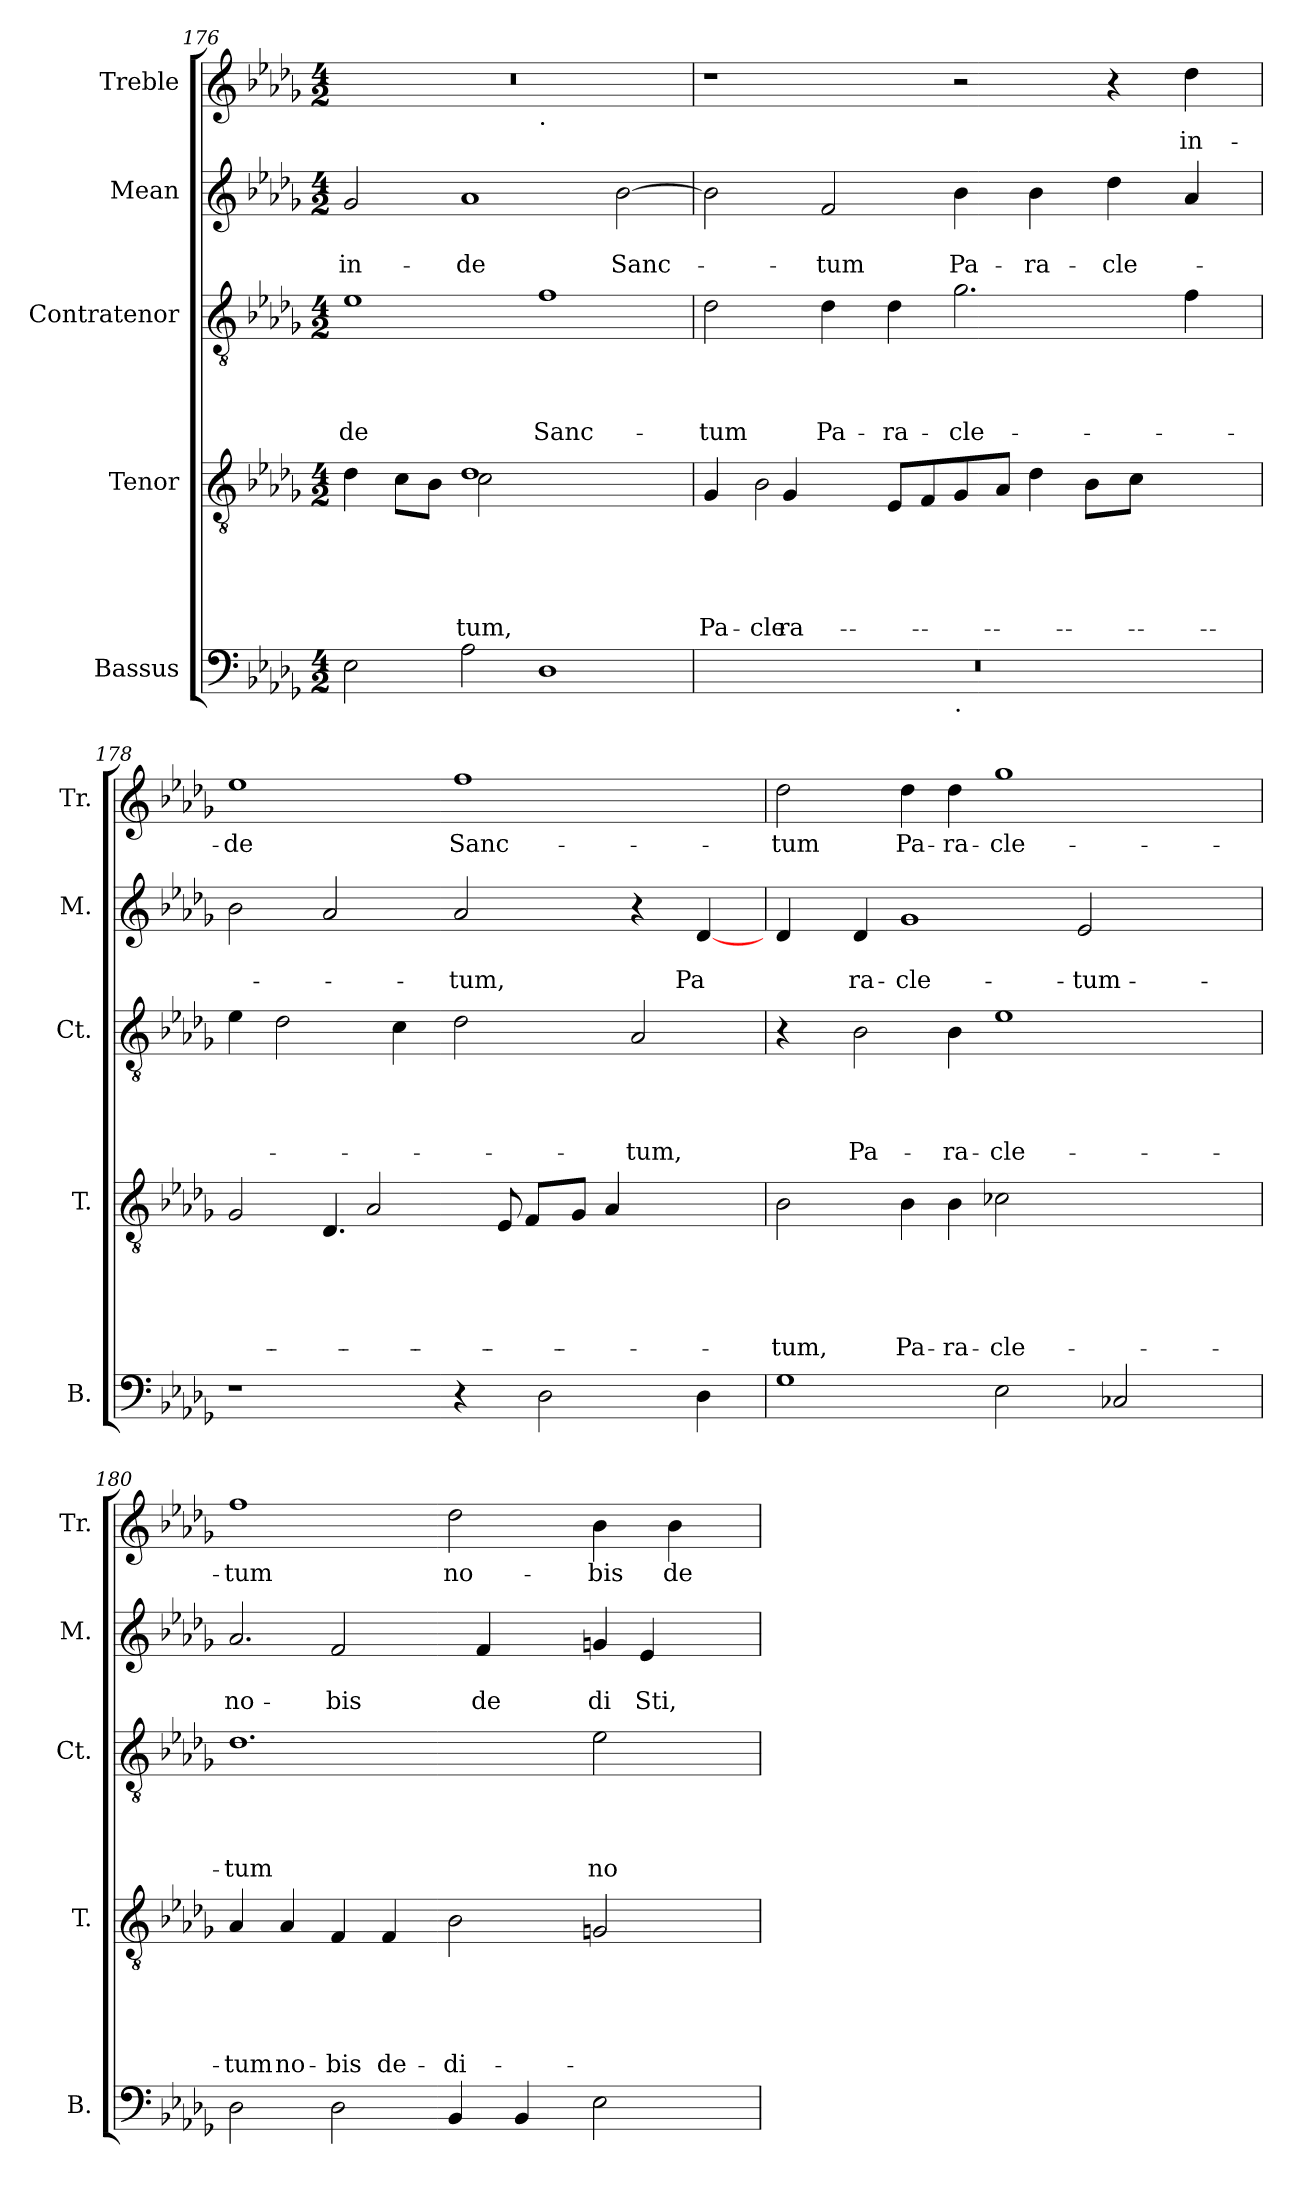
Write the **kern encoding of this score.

**kern	**kern	**text	**text	**text	**text	**text	**kern	**text	**text	**text	**text	**kern	**text	**text	**kern	**text
*part5	*part4	*part4	*part4	*part4	*part4	*part4	*part3	*part3	*part3	*part3	*part3	*part2	*part2	*part2	*part1	*part1
*staff5	*staff4	*staff4	*staff4	*staff4	*staff4	*staff4	*staff3	*staff3	*staff3	*staff3	*staff3	*staff2	*staff2	*staff2	*staff1	*staff1
*I"Bassus	*I"Tenor	*	*	*	*	*	*I"Contratenor	*	*	*	*	*I"Mean	*	*	*I"Treble	*
*I'B.	*I'T.	*	*	*	*	*	*I'Ct.	*	*	*	*	*I'M.	*	*	*I'Tr.	*
*clefF4	*clefGv2	*	*	*	*	*	*clefGv2	*	*	*	*	*clefG2	*	*	*clefG2	*
*k[b-e-a-d-g-]	*k[b-e-a-d-g-]	*	*	*	*	*	*k[b-e-a-d-g-]	*	*	*	*	*k[b-e-a-d-g-]	*	*	*k[b-e-a-d-g-]	*
*D-:	*D-:	*	*	*	*	*	*D-:	*	*	*	*	*D-:	*	*	*D-:	*
*M4/2	*M4/2	*	*	*	*	*	*M4/2	*	*	*	*	*M4/2	*	*	*M4/2	*
=176	=176	=176	=176	=176	=176	=176	=176	=176	=176	=176	=176	=176	=176	=176	=176	=176
*	*^	*	*	*	*	*	*	*	*	*	*	*	*	*	*	*
!	!	!	!	!	!	!	!	!	!	!	!	!LO:LY:b	!	!	!LO:LY:b	!	!
*	*	*	*	*	*	*	*	*	*	*	*	*	*	*	*	*^	*
2E-\	4d-\	2ryy	.	.	.	.	.	1e-	.	.	.	-de	2g-/	.	in-	0r	1ryy	.
.	8c\L	.	.	.	.	.	.	.	.	.	.	.	.	.	.	.	.	.
.	8B-\J	.	.	.	.	.	.	.	.	.	.	.	.	.	.	.	.	.
!	!	!	!	!	!	!	!LO:LY:b	!	!	!	!	!	!	!	!LO:LY:b	!	!	!
2A-\	1d-	2c\	.	.	.	.	-tum,	.	.	.	.	.	1a-	.	-de	.	.	.
!	!	!	!	!	!	!	!	!	!	!	!	!	!	!	!	!	!LO:TX:b:t=.	!
!	!	!	!	!	!	!	!	!	!	!	!	!LO:LY:b	!	!	!	!	!	!
1D-	.	2ryy	.	.	.	.	.	1f	.	.	.	Sanc-	.	.	.	.	1ryy	.
!	!	!	!	!	!	!	!	!	!	!	!	!	!	!	!LO:LY:b	!	!	!
.	2ryy	2ryy	.	.	.	.	.	.	.	.	.	.	[>2b-\	.	Sanc-	.	.	.
=177	=177	=177	=177	=177	=177	=177	=177	=177	=177	=177	=177	=177	=177	=177	=177	=177	=177	=177
!	!	!	!	!	!	!	!LO:LY:b	!	!	!	!	!LO:LY:b	!	!	!	!	!	!
*^	*	*	*	*	*	*	*	*	*	*	*	*	*	*	*	*v	*v	*
0r	1ryy	4G-/	4ryy	.	.	.	.	Pa-	2d-\	.	.	.	-tum	2b-\]	.	.	1r	.
!	!	!	!	!	!	!	!	!LO:LY:b	!	!	!	!	!	!	!	!	!	!
.	.	2B-\	16.ryy	.	.	.	.	-cle-	.	.	.	.	.	.	.	.	.	.
!	!	!	!	!	!	!	!	!LO:LY:b	!	!	!	!	!	!	!	!	!	!
.	.	.	4G-/	.	.	.	.	-ra-	.	.	.	.	.	.	.	.	.	.
!	!	!	!	!	!	!	!	!	!	!	!	!	!LO:LY:b	!	!	!LO:LY:b	!	!
.	.	.	.	.	.	.	.	.	4d-\	.	.	.	Pa-	2f/	.	-tum	.	.
.	.	.	2ryy	.	.	.	.	.	.	.	.	.	.	.	.	.	.	.
!	!	!	!	!	!	!	!	!	!	!	!	!	!LO:LY:b	!	!	!	!	!
.	.	8E-/L	.	.	.	.	.	.	4d-\	.	.	.	-ra-	.	.	.	.	.
.	.	8F/	.	.	.	.	.	.	.	.	.	.	.	.	.	.	.	.
!	!LO:TX:b:t=.	!	!	!	!	!	!	!	!	!	!	!	!	!	!	!	!	!
!	!	!	!	!	!	!	!	!	!	!	!	!	!LO:LY:b	!	!	!LO:LY:b	!	!
.	1ryy	8G-/	.	.	.	.	.	.	2.g-\	.	.	.	-cle-	4b-\	.	Pa-	2r	.
.	.	.	4ryy	.	.	.	.	.	.	.	.	.	.	.	.	.	.	.
.	.	8A-/J	.	.	.	.	.	.	.	.	.	.	.	.	.	.	.	.
!	!	!	!	!	!	!	!	!	!	!	!	!	!	!	!	!LO:LY:b	!	!
.	.	4d-\	.	.	.	.	.	.	.	.	.	.	.	4b-\	.	-ra-	.	.
.	.	.	16.ryy	.	.	.	.	.	.	.	.	.	.	.	.	.	.	.
.	.	.	8B-\L	.	.	.	.	.	.	.	.	.	.	.	.	.	.	.
!	!	!	!	!	!	!	!	!	!	!	!	!	!	!	!	!LO:LY:b	!	!
.	.	4ryy	.	.	.	.	.	.	.	.	.	.	.	4dd-\	.	-cle-	4r	.
.	.	.	8c\J	.	.	.	.	.	.	.	.	.	.	.	.	.	.	.
.	.	.	4ryy	.	.	.	.	.	.	.	.	.	.	.	.	.	.	.
!	!	!	!	!	!	!	!	!	!	!	!	!	!	!	!	!	!	!LO:LY:b
.	.	16ryy	.	.	.	.	.	.	4f\	.	.	.	.	4a-/	.	.	4dd-\	in-
.	.	8.ryy	.	.	.	.	.	.	.	.	.	.	.	.	.	.	.	.
.	.	.	16ryy	.	.	.	.	.	.	.	.	.	.	.	.	.	.	.
=178	=178	=178	=178	=178	=178	=178	=178	=178	=178	=178	=178	=178	=178	=178	=178	=178	=178	=178
!	!	!	!	!	!	!	!	!	!	!	!	!	!	!	!	!	!	!LO:LY:b
*v	*v	*	*	*	*	*	*	*	*	*	*	*	*	*	*	*	*	*
1r	2G-/	2ryy	.	.	.	.	.	4e-\	.	.	.	.	2b-\	.	.	1ee-	-de
.	.	.	.	.	.	.	.	2d-\	.	.	.	.	.	.	.	.	.
.	4.D-/	8ryy	.	.	.	.	.	.	.	.	.	.	2a-/	.	.	.	.
.	.	32ryy	.	.	.	.	.	.	.	.	.	.	.	.	.	.	.
.	.	2A-/	.	.	.	.	.	.	.	.	.	.	.	.	.	.	.
.	.	.	.	.	.	.	.	4c\	.	.	.	.	.	.	.	.	.
.	4ryy	.	.	.	.	.	.	.	.	.	.	.	.	.	.	.	.
!	!	!	!	!	!	!	!	!	!	!	!	!	!	!	!LO:LY:b	!	!LO:LY:b
4r	.	.	.	.	.	.	.	2d-\	.	.	.	.	2a-/	.	-tum,	1ff	Sanc-
.	16.ryy	.	.	.	.	.	.	.	.	.	.	.	.	.	.	.	.
.	.	8E-/	.	.	.	.	.	.	.	.	.	.	.	.	.	.	.
.	8F/L	.	.	.	.	.	.	.	.	.	.	.	.	.	.	.	.
2D-\	.	.	.	.	.	.	.	.	.	.	.	.	.	.	.	.	.
.	.	8ryy	.	.	.	.	.	.	.	.	.	.	.	.	.	.	.
.	8G-/J	.	.	.	.	.	.	.	.	.	.	.	.	.	.	.	.
.	.	32ryy	.	.	.	.	.	.	.	.	.	.	.	.	.	.	.
.	.	4A-/	.	.	.	.	.	.	.	.	.	.	.	.	.	.	.
.	4ryy	.	.	.	.	.	.	.	.	.	.	.	.	.	.	.	.
!	!	!	!	!	!	!	!	!	!	!	!	!LO:LY:b	!	!	!	!	!
.	.	.	.	.	.	.	.	2A-/	.	.	.	-tum,	4r	.	.	.	.
.	.	4ryy	.	.	.	.	.	.	.	.	.	.	.	.	.	.	.
.	16ryy	.	.	.	.	.	.	.	.	.	.	.	.	.	.	.	.
!	!	!	!	!	!	!	!	!	!	!	!	!	!	!	!LO:LY:b	!	!
4D-\	.	.	.	.	.	.	.	.	.	.	.	.	[<4d-/	.	Pa	.	.
.	8..ryy	.	.	.	.	.	.	.	.	.	.	.	.	.	.	.	.
.	.	16ryy	.	.	.	.	.	.	.	.	.	.	.	.	.	.	.
!!LO:LB:g=z
=179	=179	=179	=179	=179	=179	=179	=179	=179	=179	=179	=179	=179	=179	=179	=179	=179	=179
!	!	!	!	!	!	!	!LO:LY:b	!	!	!	!	!	!	!	!	!	!LO:LY:b
*	*	*	*	*	*	*	*	*	*	*	*	*	*^	*	*	*	*
*	*v	*v	*	*	*	*	*	*	*	*	*	*	*	*^	*	*	*	*
1G-	2B-\	.	.	.	.	-tum,	4r	.	.	.	.	16ryy	4d-/	1ryy	.	.	2dd-\	-tum
.	.	.	.	.	.	.	.	.	.	.	.	8ryy	.	.	.	.	.	.
.	.	.	.	.	.	.	.	.	.	.	.	32ryy	.	.	.	.	.	.
.	.	.	.	.	.	.	.	.	.	.	.	1ryy	.	.	.	.	.	.
!	!	!	!	!	!	!	!	!	!	!	!LO:LY:b	!	!	!	!	!LO:LY:b	!	!
.	.	.	.	.	.	.	2B-\	.	.	.	Pa-	.	4d-/	.	.	ra-	.	.
!	!	!	!	!	!	!LO:LY:b	!	!	!	!	!	!	!	!	!	!LO:LY:b	!	!LO:LY:b
.	4B-\	.	.	.	.	Pa-	.	.	.	.	.	.	1g-	.	.	-cle-	4dd-\	Pa-
!	!	!	!	!	!	!LO:LY:b	!	!	!	!	!LO:LY:b	!	!	!	!	!	!	!LO:LY:b
.	4B-\	.	.	.	.	-ra-	4B-\	.	.	.	-ra-	.	.	.	.	.	4dd-\	-ra-
!	!	!	!	!	!	!LO:LY:b	!	!	!	!	!LO:LY:b	!	!	!	!	!	!	!LO:LY:b
2E-\	2c-X\	.	.	.	.	-cle-	1e-	.	.	.	-cle-	.	.	4ryy	.	.	1gg-	-cle-
.	.	.	.	.	.	.	.	.	.	.	.	2ryy	.	.	.	.	.	.
.	.	.	.	.	.	.	.	.	.	.	.	.	.	16.ryy	.	.	.	.
!	!	!	!	!	!	!	!	!	!	!	!	!	!	!	!	!LO:LY:b	!	!
.	.	.	.	.	.	.	.	.	.	.	.	.	.	2e-/	.	-tum	.	.
2C-X/	2ryy	.	.	.	.	.	.	.	.	.	.	.	8ryy	.	.	.	.	.
.	.	.	.	.	.	.	.	.	.	.	.	.	32ryy	.	.	.	.	.
.	.	.	.	.	.	.	.	.	.	.	.	.	4ryy	.	.	.	.	.
.	.	.	.	.	.	.	.	.	.	.	.	4ryy	.	.	.	.	.	.
.	.	.	.	.	.	.	.	.	.	.	.	.	.	8ryy	.	.	.	.
.	.	.	.	.	.	.	.	.	.	.	.	.	16.ryy	.	.	.	.	.
.	.	.	.	.	.	.	.	.	.	.	.	32ryy	.	32ryy	.	.	.	.
=180	=180	=180	=180	=180	=180	=180	=180	=180	=180	=180	=180	=180	=180	=180	=180	=180	=180	=180
!	!	!	!	!	!	!LO:LY:b	!	!	!	!	!LO:LY:b	!	!	!	!	!LO:LY:b	!	!LO:LY:b
*	*	*	*	*	*	*	*	*	*	*	*	*	*	*^	*	*	*	*
2D-\	4A-/	.	.	.	.	-tum	1.d-	.	.	.	-tum	2.a-/	2ryy	1.ryy	1ryy	.	no-	1ff	-tum
!	!	!	!	!	!	!LO:LY:b	!	!	!	!	!	!	!	!	!	!	!	!	!
.	4A-/	.	.	.	.	no-	.	.	.	.	.	.	.	.	.	.	.	.	.
!	!	!	!	!	!	!LO:LY:b:rj	!	!	!	!	!	!	!	!	!	!	!LO:LY:b	!	!
2D-\	4F/	.	.	.	.	-bis	.	.	.	.	.	.	2f/	.	.	.	-bis	.	.
!	!	!	!	!	!	!LO:LY:b	!	!	!	!	!	!	!	!	!	!	!	!	!
.	4F/	.	.	.	.	de-	.	.	.	.	.	16.ryy	.	.	.	.	.	.	.
.	.	.	.	.	.	.	.	.	.	.	.	1ryy	.	.	.	.	.	.	.
!	!	!	!	!	!	!LO:LY:b	!	!	!	!	!	!	!	!	!	!	!	!	!LO:LY:b
4BB-/	2B-\	.	.	.	.	-di-	.	.	.	.	.	.	16.ryy	.	2ryy	.	.	2dd-\	no-
!	!	!	!	!	!	!	!	!	!	!	!	!	!	!	!	!	!LO:LY:b	!	!
.	.	.	.	.	.	.	.	.	.	.	.	.	4f/	.	.	.	de-	.	.
4BB-/	.	.	.	.	.	.	.	.	.	.	.	.	.	.	.	.	.	.	.
.	.	.	.	.	.	.	.	.	.	.	.	.	16.ryy	.	.	.	.	.	.
.	.	.	.	.	.	.	.	.	.	.	.	.	2ryy	.	.	.	.	.	.
!	!	!	!	!	!	!	!	!	!	!	!LO:LY:b	!	!	!	!	!	!LO:LY:b	!	!LO:LY:b
2E-\	2Gn/	.	.	.	.	.	2e-\	.	.	.	no-	.	.	4gn/	8ryy	.	-di-	4b-\	-bis
.	.	.	.	.	.	.	.	.	.	.	.	.	.	.	32ryy	.	.	.	.
!	!	!	!	!	!	!	!	!	!	!	!	!	!	!	!	!	!LO:LY:b	!	!
.	.	.	.	.	.	.	.	.	.	.	.	.	.	.	4e-/	.	-Sti,	.	.
!	!	!	!	!	!	!	!	!	!	!	!	!	!	!	!	!	!	!	!LO:LY:b
.	.	.	.	.	.	.	.	.	.	.	.	.	.	16.ryy	.	.	.	4b-\	de-
.	.	.	.	.	.	.	.	.	.	.	.	8ryy	.	8ryy	.	.	.	.	.
.	.	.	.	.	.	.	.	.	.	.	.	.	.	.	16.ryy	.	.	.	.
.	.	.	.	.	.	.	.	.	.	.	.	.	16ryy	.	.	.	.	.	.
.	.	.	.	.	.	.	.	.	.	.	.	32ryy	.	32ryy	.	.	.	.	.
*	*	*	*	*	*	*	*	*	*	*	*	*v	*v	*v	*v	*	*	*	*
=	=	=	=	=	=	=	=	=	=	=	=	=	=	=	=	=
*-	*-	*-	*-	*-	*-	*-	*-	*-	*-	*-	*-	*-	*-	*-	*-	*-
